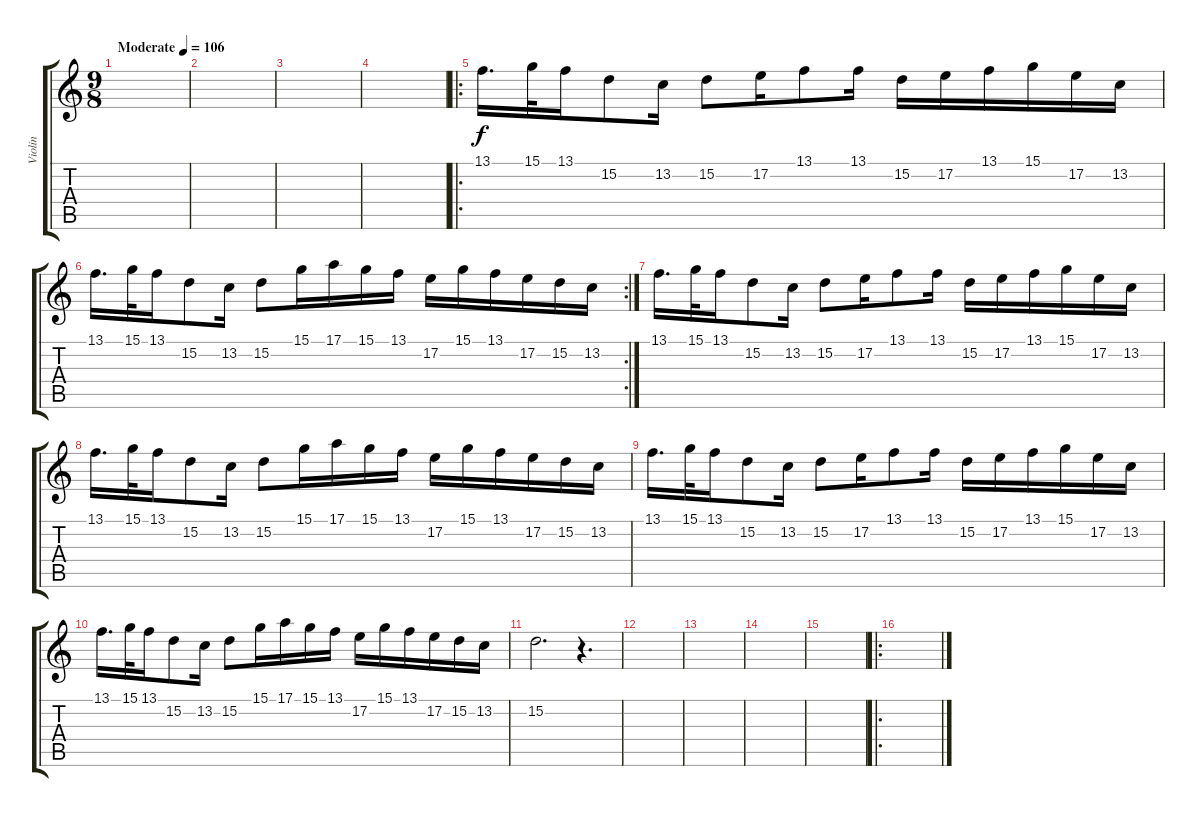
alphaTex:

\track ("Violin" "Violin") {instrument violin}
\staff {score tabs}
\tuning (E4 B3 G3 D3 A2 E2) {hide}
\ts (9 8)
\tempo (106 "Moderate")
\clef g2
\ks c
|
|
|
|
\ro
13.1.16{d} 15.1.32 13.1.16 15.2.8 13.2.16 15.2.8 17.2.16 13.1.8 13.1.16 15.2.16 17.2.16 13.1.16 15.1.16 17.2.16 13.2.16 |
\rc 2
13.1.16{d} 15.1.32 13.1.16 15.2.8 13.2.16 15.2.8 15.1.16 17.1.16 15.1.16 13.1.16 17.2.16 15.1.16 13.1.16 17.2.16 15.2.16 13.2.16 |
13.1.16{d} 15.1.32 13.1.16 15.2.8 13.2.16 15.2.8 17.2.16 13.1.8 13.1.16 15.2.16 17.2.16 13.1.16 15.1.16 17.2.16 13.2.16 |
13.1.16{d} 15.1.32 13.1.16 15.2.8 13.2.16 15.2.8 15.1.16 17.1.16 15.1.16 13.1.16 17.2.16 15.1.16 13.1.16 17.2.16 15.2.16 13.2.16 |
13.1.16{d} 15.1.32 13.1.16 15.2.8 13.2.16 15.2.8 17.2.16 13.1.8 13.1.16 15.2.16 17.2.16 13.1.16 15.1.16 17.2.16 13.2.16 |
13.1.16{d} 15.1.32 13.1.16 15.2.8 13.2.16 15.2.8 15.1.16 17.1.16 15.1.16 13.1.16 17.2.16 15.1.16 13.1.16 17.2.16 15.2.16 13.2.16 |
15.2.2{d} r.4{d} |
|
|
|
|
\ro
